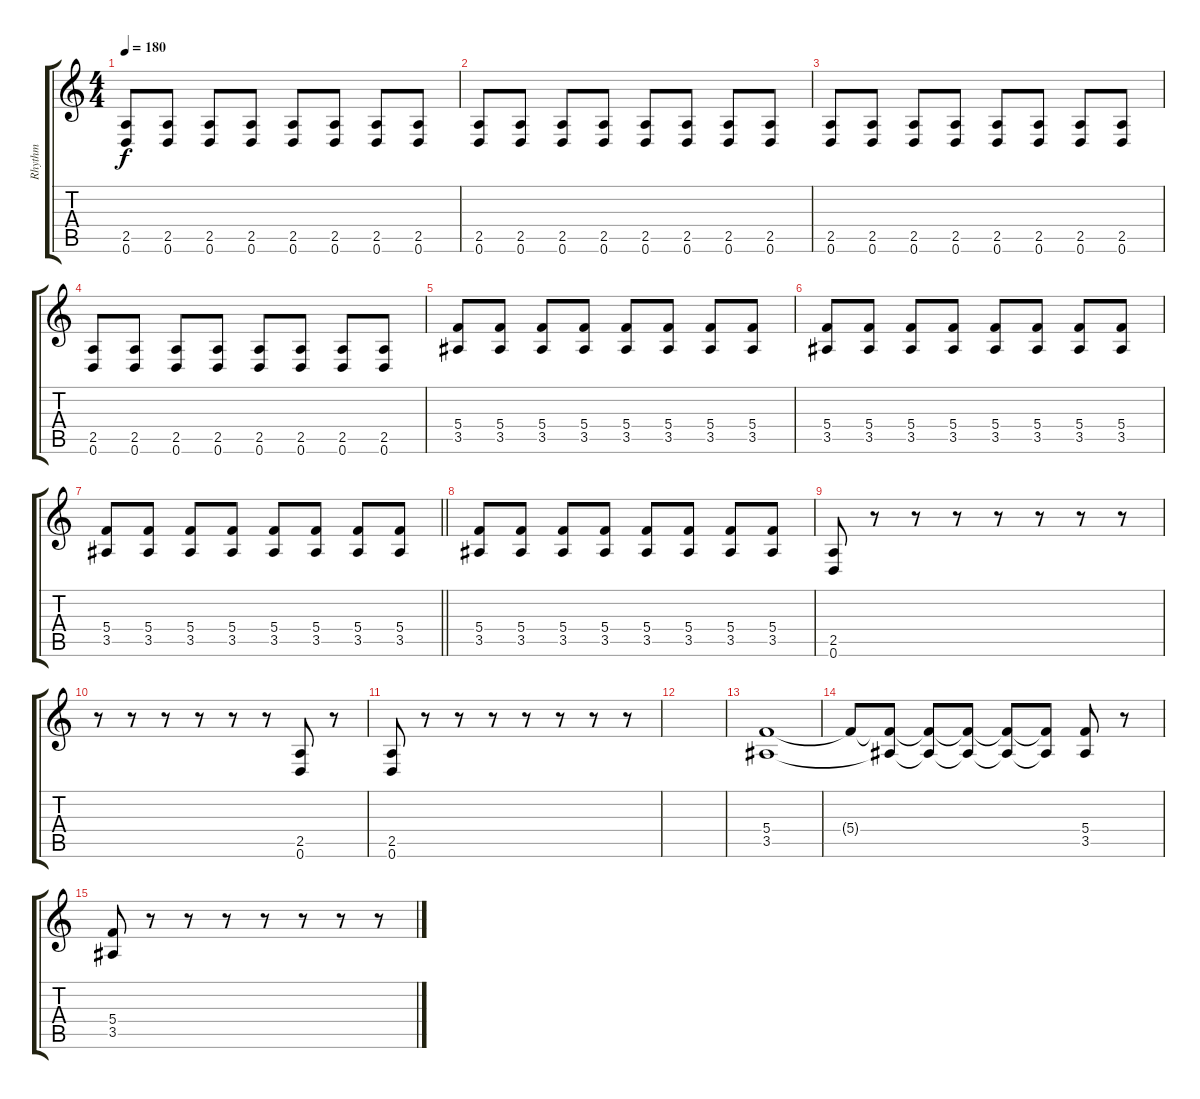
\track ("Rhythm" "Rhythm") {instrument distortionguitar}
\staff {score tabs}
\tuning (D4 A3 F3 C3 G2 D2) {hide}
\ts (4 4)
\tempo 180
\clef g2
\ks c
(2.5 0.6).8{dy f} (2.5 0.6).8 (2.5 0.6).8 (2.5 0.6).8 (2.5 0.6).8 (2.5 0.6).8 (2.5 0.6).8 (2.5 0.6).8 |
(2.5 0.6).8 (2.5 0.6).8 (2.5 0.6).8 (2.5 0.6).8 (2.5 0.6).8 (2.5 0.6).8 (2.5 0.6).8 (2.5 0.6).8 |
(2.5 0.6).8 (2.5 0.6).8 (2.5 0.6).8 (2.5 0.6).8 (2.5 0.6).8 (2.5 0.6).8 (2.5 0.6).8 (2.5 0.6).8 |
(2.5 0.6).8 (2.5 0.6).8 (2.5 0.6).8 (2.5 0.6).8 (2.5 0.6).8 (2.5 0.6).8 (2.5 0.6).8 (2.5 0.6).8 |
(5.4 3.5).8 (5.4 3.5).8 (5.4 3.5).8 (5.4 3.5).8 (5.4 3.5).8 (5.4 3.5).8 (5.4 3.5).8 (5.4 3.5).8 |
(5.4 3.5).8 (5.4 3.5).8 (5.4 3.5).8 (5.4 3.5).8 (5.4 3.5).8 (5.4 3.5).8 (5.4 3.5).8 (5.4 3.5).8 |
\barLineRight lightlight
(5.4 3.5).8 (5.4 3.5).8 (5.4 3.5).8 (5.4 3.5).8 (5.4 3.5).8 (5.4 3.5).8 (5.4 3.5).8 (5.4 3.5).8 |
\section ("" "")
(5.4 3.5).8 (5.4 3.5).8 (5.4 3.5).8 (5.4 3.5).8 (5.4 3.5).8 (5.4 3.5).8 (5.4 3.5).8 (5.4 3.5).8 |
(2.5 0.6).8 r.8 r.8 r.8 r.8 r.8 r.8 r.8 |
r.8 r.8 r.8 r.8 r.8 r.8 (2.5 0.6).8 r.8 |
(2.5 0.6).8 r.8 r.8 r.8 r.8 r.8 r.8 r.8 |
|
(5.4 3.5).1 |
5.4{t}.8 (5.4{t} 3.5{t}).8 (5.4{t} 3.5{t}).8 (5.4{t} 3.5{t}).8 (5.4{t} 3.5{t}).8 (5.4{t} 3.5{t}).8 (5.4 3.5).8 r.8 |
(5.4 3.5).8 r.8 r.8 r.8 r.8 r.8 r.8 r.8
